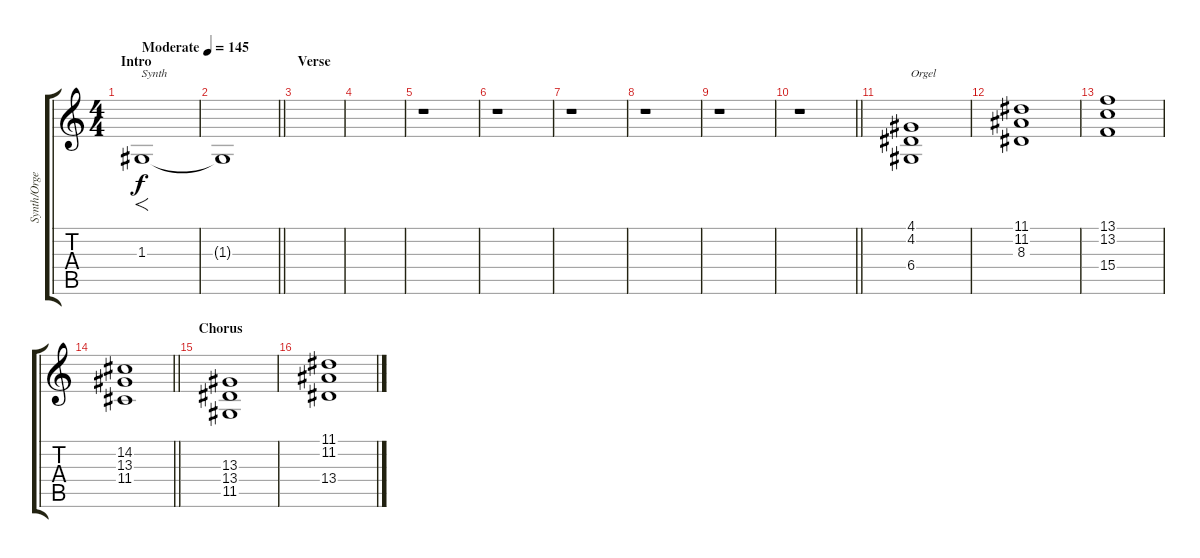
\track ("Synth/Orgel" "Synth/Orge") {instrument lead3calliope}
\staff {score tabs}
\tuning (E4 B3 G3 D3 A2 E2) {hide}
\ts (4 4)
\section ("" "Intro")
\tempo (145 "Moderate")
\clef g2
\ks c
1.3.1{f txt "Synth" dy f instrument lead3calliope} |
\barLineRight lightlight
1.3{t}.1 |
\section ("" "Verse")
|
|
r.1 |
r.1 |
r.1 |
r.1 |
r.1 |
\barLineRight lightlight
r.1 |
(4.1 4.2 6.4).1{txt "Orgel" instrument rockorgan} |
(11.1 11.2 8.3).1 |
(13.1 13.2 15.4).1 |
\barLineRight lightlight
(14.2 13.3 11.4).1 |
\section ("" "Chorus")
(13.3 13.4 11.5).1 |
(11.1 11.2 13.4).1
